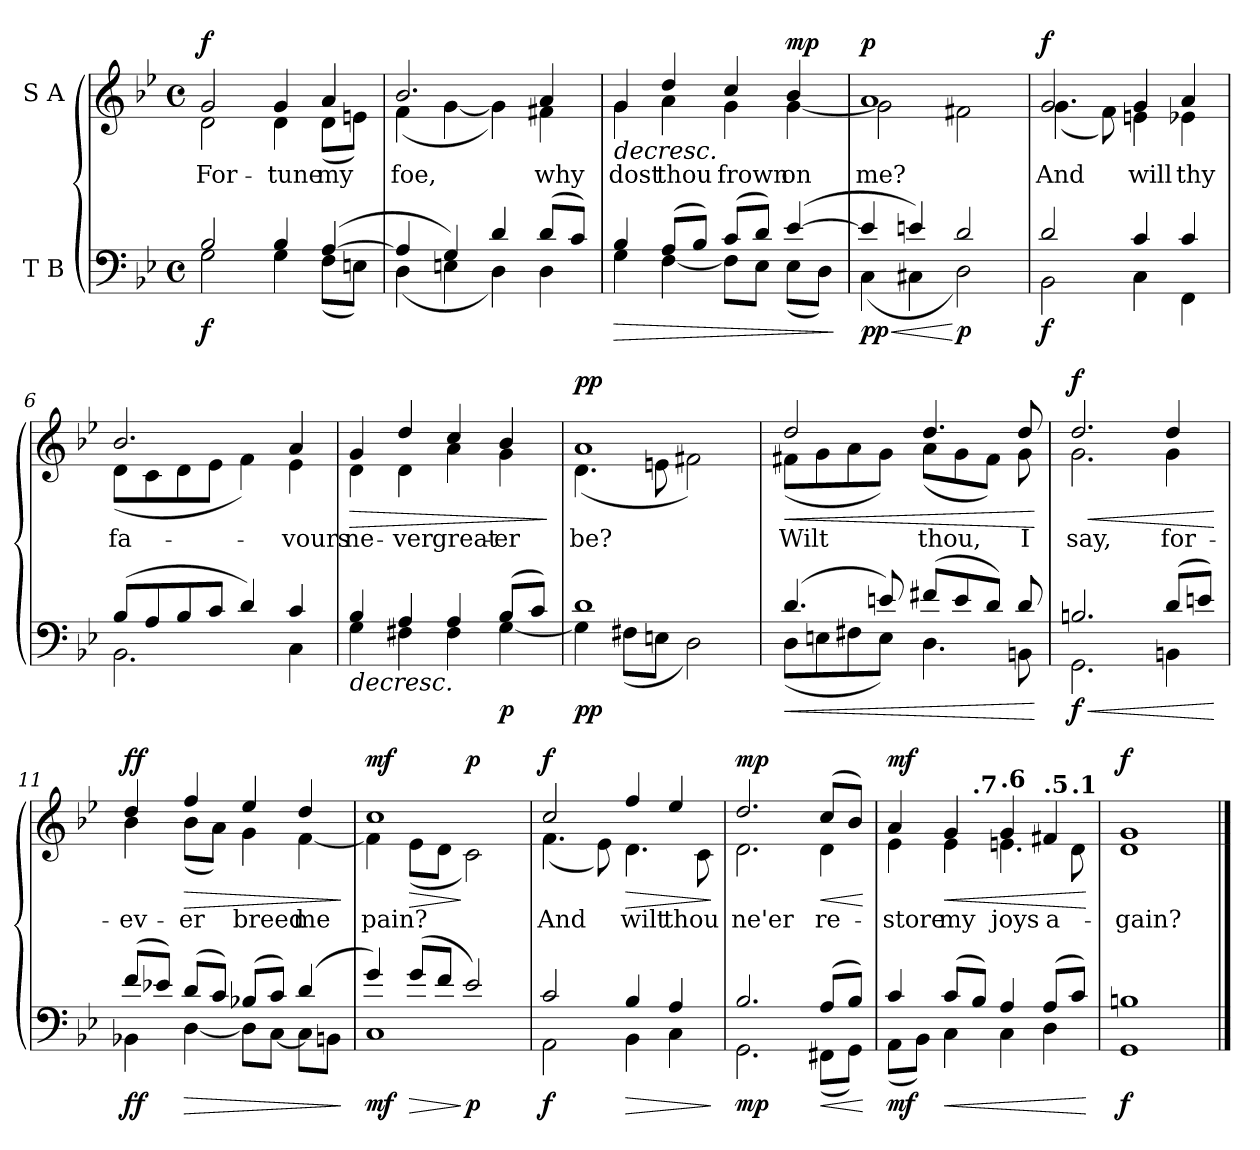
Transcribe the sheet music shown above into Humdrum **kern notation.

**kern	**dynam	**kern	**text	**dynam
*part2	*part2	*part1	*part1	*part1
*staff2	*staff2	*staff1	*staff1	*staff1
*I"T B	*	*I"S A	*	*
*clefF4	*	*clefG2	*	*
*k[b-e-]	*	*k[b-e-]	*	*
*M4/4	*	*M4/4	*	*
*met(c)	*	*met(c)	*	*
*MM63	*	*MM63	*	*
=1	=1	=1	=1	=1
*^	*	*	*	*
!	!	!LO:DY:b	!	!LO:LY:b	!LO:DY:b
*	*	*	*^	*	*
2B-/	2G\	f	2g/	2d\	For-	f
!	!	!	!	!	!LO:LY:b	!
4B-/	4G\	.	4g/	4d\	-tune	.
!	!	!	!	!	!LO:LY:b	!
(>[4A/	(<8F\L	.	4a/	(<8d\L	my	.
.	8En\J)	.	.	8en\J)	.	.
=2	=2	=2	=2	=2	=2	=2
!	!	!	!	!	!LO:LY:b	!
4A/]	(<4D\	.	2.b-/	(<4f\	foe,	.
4G/)	4En\	.	.	[4g\	.	.
4d/	4D\)	.	.	4g\])	.	.
!	!	!	!	!	!LO:LY:b	!
(>8d/L	4D\	.	4a/	4f#X\	why	.
8c/J)	.	.	.	.	.	.
=3	=3	=3	=3	=3	=3	=3
!	!	!LO:HP:b	!	!	!LO:LY:b	!LO:HP:b
4B-/	4G\	>	4g/	4g\	dost	>
!	!	!	!	!	!LO:LY:b	!
(>8A/L	[4F\	.	4dd/	4a\	thou	.
8B-/J)	.	.	.	.	.	.
!	!	!	!	!	!LO:LY:b	!
(>8c/L	8F\L]	.	4cc/	4g\	frown	.
8d/J)	8E-\J	.	.	.	.	.
!	!	!	!	!	!LO:LY:b	!LO:DY:b
(>[4e-/	(<8E-\L	.	4b-/	[4g\	on	mp
.	8D\J)	.	.	.	.	.
*v	*v	*	*	*	*	*
*	*	*v	*v	*	*
.	]	.	.	]
=4	=4	=4	=4	=4
!	!LO:HP:b	!	!LO:LY:b	!
*^	*	*^	*	*
!	!	!LO:DY:n=1:b	!	!	!	!LO:DY:b
4e-/]	(<4C\	< pp	1a	2g\]	me?	p
4en/)	4C#X\	.	.	.	.	.
!	!	!LO:DY:n=2:b	!	!	!	!
2d/	2D\)	[ p	.	2f#X\	.	.
!!LO:LB:g=z	!!
=5	=5	=5	=5	=5	=5	=5
!	!	!LO:DY:b	!	!	!LO:LY:b	!LO:DY:b
2d/	2BB-\	f	2g/	(<4.g\	And	f
.	.	.	.	8f\)	.	.
!	!	!	!	!	!LO:LY:b	!
4c/	4C\	.	4g/	4en\	will	.
!	!	!	!	!	!LO:LY:b	!
4c/	4FF\	.	4a/	4e-X\	thy	.
=6	=6	=6	=6	=6	=6	=6
!	!	!	!	!	!LO:LY:b	!
(>8B-/L	2.BB-\	.	2.b-/	(<8d\L	fa-	.
8A/	.	.	.	8c\	.	.
8B-/	.	.	.	8d\	.	.
8c/J	.	.	.	8e-\J	.	.
4d/)	.	.	.	4f\)	.	.
!	!	!	!	!	!LO:LY:b	!
4c/	4C\	.	4a/	4e-\	-vours	.
=7	=7	=7	=7	=7	=7	=7
!	!	!LO:HP:b	!	!	!LO:LY:b	!LO:HP:b
4B-/	4G\	>	4g/	4d\	ne-	>
!	!	!	!	!	!LO:LY:b	!
4A/	4F#X\	.	4dd/	4d\	-ver	.
!	!	!	!	!	!LO:LY:b	!
4A/	4F#\	.	4cc/	4a\	great-	.
!	!	!LO:DY:b	!	!	!LO:LY:b	!
(>8B-/L	[4G\	p	4b-/	4g\	-er	.
8c/J)	.	.	.	.	.	.
*v	*v	*	*	*	*	*
*	*	*v	*v	*	*
.	]	.	.	]
=8	=8	=8	=8	=8
*^	*	*	*	*
!	!	!LO:DY:b	!	!LO:LY:b	!LO:DY:b
*	*	*	*^	*	*
1d	4G\]	pp	1a	(<4.d\	be?	pp
.	(<8F#X\L	.	.	.	.	.
.	8En\J	.	.	8en\	.	.
.	2D\)	.	.	2f#X\)	.	.
!!LO:LB:g=z	!!
=9	=9	=9	=9	=9	=9	=9
!	!	!LO:HP:b	!	!	!LO:LY:b	!LO:HP:b
(>4.d/	(<8D\L	<	2dd/	(<8f#X\L	Wilt	<
.	8En\	.	.	8g\	.	.
.	8F#X\	.	.	8a\	.	.
8en/)	8E\J)	.	.	8g\J)	.	.
!	!	!	!	!	!LO:LY:b	!
(>8f#X/L	4.D\	.	4.dd/	(<8a\L	thou,	.
8e/	.	.	.	8g\	.	.
8d/J)	.	.	.	8f#\J)	.	.
!	!	!	!	!	!LO:LY:b	!
8d/	8BBn\	.	8dd/	8g\	I	.
*v	*v	*	*	*	*	*
*	*	*v	*v	*	*
.	[	.	.	[
=10	=10	=10	=10	=10
!	!LO:HP:b	!	!LO:LY:b	!LO:HP:b
*^	*	*^	*	*
!	!	!LO:DY:n=1:b	!	!	!	!LO:DY:n=1:b
2.Bn/	2.GG\	< f	2.dd/	2.g\	say,	< f
!	!	!	!	!	!LO:LY:b	!
(>8d/L	4BBn\	.	4dd/	4g\	for-	.
8en/J)	.	.	.	.	.	.
*v	*v	*	*	*	*	*
*	*	*v	*v	*	*
.	[	.	.	[
=11	=11	=11	=11	=11
*^	*	*	*	*
!	!	!LO:DY:b	!	!LO:LY:b	!LO:DY:b
*	*	*	*^	*	*
(>8f/L	4BB-X\	ff	4dd/	4b-\	-ev-	ff
8e-X/J)	.	.	.	.	.	.
!	!	!LO:HP:b	!	!	!LO:LY:b	!LO:HP:b
(>8d/L	[4D\	>	4ff/	(<8b-\L	-er	>
8c/J)	.	.	.	8a\J)	.	.
!	!	!	!	!	!LO:LY:b	!
(>8B-X/L	8D\L]	.	4ee-/	4g\	breed	.
8c/J)	[8C\J	.	.	.	.	.
!	!	!	!	!	!LO:LY:b	!
(>4d/	8C\L]	.	4dd/	[4f\	me	.
.	8BBn\J	.	.	.	.	.
*v	*v	*	*	*	*	*
*	*	*v	*v	*	*
.	]	.	.	]
=12	=12	=12	=12	=12
*^	*	*	*	*
!	!	!LO:DY:b	!	!LO:LY:b	!LO:DY:b
*	*	*	*^	*	*
4g/)	1C	mf	1cc	4f\]	pain?	mf
!	!	!LO:HP:b	!	!	!	!LO:HP:b
(>8g/L	.	>	.	(<8e-\L	.	>
8f/J	.	.	.	8d\J	.	.
!	!	!LO:DY:n=1:b	!	!	!	!LO:DY:n=1:b
2e-/)	.	] p	.	2c\)	.	] p
!!LO:LB:g=z	!!
=13	=13	=13	=13	=13	=13	=13
!	!	!LO:DY:b	!	!	!LO:LY:b	!LO:DY:b
2c/	2AA\	f	2cc/	(<4.f\	And	f
.	.	.	.	8e-\)	.	.
!	!	!LO:HP:b	!	!	!LO:LY:b	!LO:HP:b
4B-/	4BB-\	>	4ff/	4.d\	wilt	>
!	!	!	!	!	!LO:LY:b	!
4A/	4C\	.	4ee-/	.	thou	.
.	.	.	.	8c\	.	.
*v	*v	*	*	*	*	*
*	*	*v	*v	*	*
.	]	.	.	]
=14	=14	=14	=14	=14
*^	*	*	*	*
!	!	!LO:DY:b	!	!LO:LY:b	!LO:DY:b
*	*	*	*^	*	*
2.B-/	2.GG\	mp	2.dd/	2.d\	ne'er	mp
!	!	!LO:HP:b	!	!	!LO:LY:b	!LO:HP:b
(>8A/L	(<8FF#X\L	<	(>8cc/L	4d\	re-	<
8B-/J)	8GG\J)	.	8b-/J)	.	.	.
*v	*v	*	*	*	*	*
*	*	*v	*v	*	*
.	[	.	.	[
=15	=15	=15	=15	=15
*^	*	*	*	*
!	!	!LO:DY:b	!	!LO:LY:b	!LO:DY:b
*	*	*	*^	*	*
*	*	*	*	*^	*	*
4c/	(<8AA\L	mf	4a/	4e-\	4.ryy	-store	mf
.	8BB-\J)	.	.	.	.	.	.
*	*	*	*MM63	*	*	*	*
!	!	!LO:HP:b	!	!	!	!LO:LY:b	!LO:HP:b
(>8c/L	4C\	<	4g/	4e-\	.	my	<
*	*	*	*MM62	*	*	*	*
!	!	!	!	!	!LO:TX:a:B:t=.7	!	!
8B-/J)	.	.	.	.	2ryy	.	.
*	*	*	*MM61	*	*	*	*
!	!	!	!LO:TX:a:B:t=.6	!	!	!	!
!	!	!	!	!	!	!LO:LY:b	!
4A/	4C\	.	4g/	4.en\	.	joys	.
*	*	*	*MM55	*	*	*	*
!	!	!	!LO:TX:a:B:t=.5	!	!	!	!
!	!	!	!	!	!	!LO:LY:b	!
(>8A/L	4D\	.	4f#X/	.	.	a-	.
*	*	*	*MM50	*	*	*	*
!	!	!	!	!LO:TX:a:B:t=.1	!	!	!
8c/J)	.	.	.	8d\	8ryy	.	.
*v	*v	*	*	*	*	*	*
.	[	.	.	.	.	[
*	*	*v	*v	*v	*	*
=16	=16	=16	=16	=16
*	*	*MM43	*	*
*^	*	*^	*	*
*	*	*	*	*^	*	*
!	!	!LO:DY:b	!	!	!	!LO:LY:b	!LO:DY:b
*	*	*	*	*v	*v	*	*
1Bn	1GG	f	1g	1d	-gain?	f
*v	*v	*	*	*	*	*
*	*	*v	*v	*	*
==	==	==	==	==
*-	*-	*-	*-	*-
